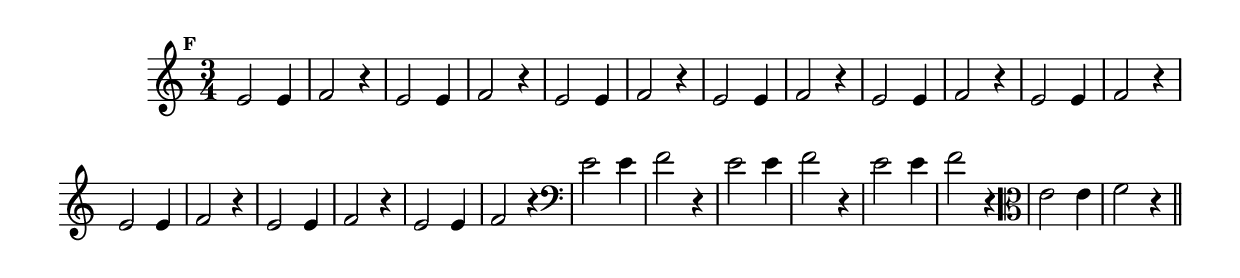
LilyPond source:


\version "2.16.0"

%\header { texidoc="Perguntas e Respostas"}

\relative c' {

  \override Staff.TimeSignature #'style = #'()
  \time 3/4 
  \override Score.BarNumber #'transparent = ##t
                                %\override Score.RehearsalMark #'font-family = #'roman
  \override Score.RehearsalMark #'font-size = #-2
  \override Score.BarNumber #'transparent = ##t
  \set Score.markFormatter = #format-mark-numbers

  \mark 6 

                                % CLARINETE

  \tag #'cl {
    e2 e4 f2 r4 
  }

                                % FLAUTA

  \tag #'fl {
    e2 e4 f2 r4 
  }

                                % OBOÉ

  \tag #'ob {
    e2 e4 f2 r4 
  }

                                % SAX ALTO

  \tag #'saxa {
    e2 e4 f2 r4 
  }

                                % SAX TENOR

  \tag #'saxt {
    e2 e4 f2 r4 
  }

                                % SAX GENES

  \tag #'saxg {
    e2 e4 f2 r4 
  }

                                % TROMPETE

  \tag #'tpt {
    e2 e4 f2 r4 
  }

                                % TROMPA

  \tag #'tpa {
    e2 e4 f2 r4 
  }

                                % TROMPA OP

  \tag #'tpaop {
    e2 e4 f2 r4 
  }

                                % TROMBONE

  \tag #'tbn {
    \clef bass
    e2 e4 f2 r4 
  }

                                % TUBA MIB

  \tag #'tbamib {
    \clef bass
    e2 e4 f2 r4 
  }

                                % TUBA SIB

  \tag #'tbasib {
    \clef bass
    e2 e4 f2 r4 
  }


                                % VIOLA

  \tag #'vla {
    \clef alto
    e2 e4 f2 r4 
  }

                                % FINAL

  \bar "||"

}
